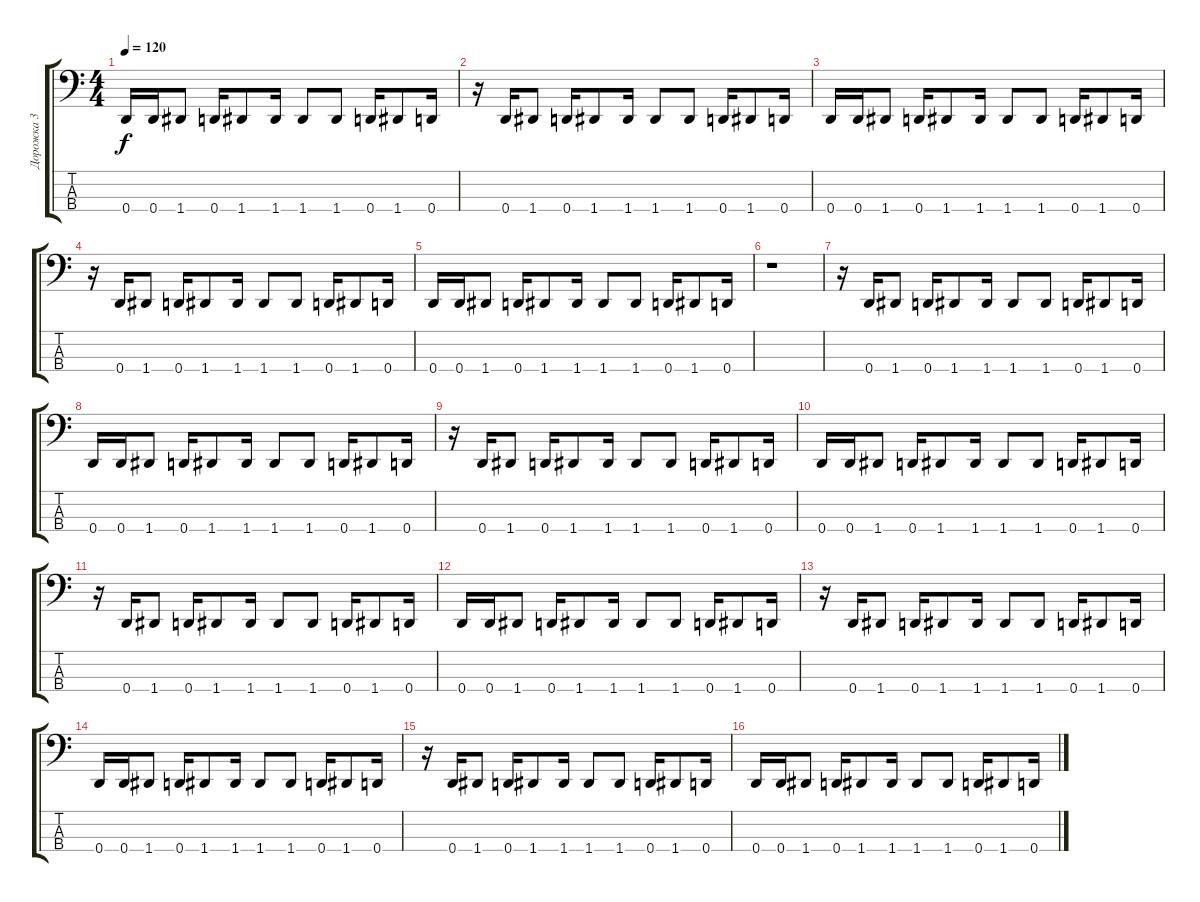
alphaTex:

\track ("Дорожка 3" "Дорожка 3") {instrument electricbassfinger}
\staff {score tabs}
\tuning (G2 D2 A1 D1) {hide}
\ts (4 4)
\tempo 120
\clef f4
\ks c
0.4.16{dy f} 0.4.16 1.4.8 0.4.16 1.4.8 1.4.16 1.4.8 1.4.8 0.4.16 1.4.8 0.4.16 |
r.16 0.4.16 1.4.8 0.4.16 1.4.8 1.4.16 1.4.8 1.4.8 0.4.16 1.4.8 0.4.16 |
0.4.16 0.4.16 1.4.8 0.4.16 1.4.8 1.4.16 1.4.8 1.4.8 0.4.16 1.4.8 0.4.16 |
r.16 0.4.16 1.4.8 0.4.16 1.4.8 1.4.16 1.4.8 1.4.8 0.4.16 1.4.8 0.4.16 |
0.4.16 0.4.16 1.4.8 0.4.16 1.4.8 1.4.16 1.4.8 1.4.8 0.4.16 1.4.8 0.4.16 |
r.1 |
r.16 0.4.16 1.4.8 0.4.16 1.4.8 1.4.16 1.4.8 1.4.8 0.4.16 1.4.8 0.4.16 |
0.4.16 0.4.16 1.4.8 0.4.16 1.4.8 1.4.16 1.4.8 1.4.8 0.4.16 1.4.8 0.4.16 |
r.16 0.4.16 1.4.8 0.4.16 1.4.8 1.4.16 1.4.8 1.4.8 0.4.16 1.4.8 0.4.16 |
0.4.16 0.4.16 1.4.8 0.4.16 1.4.8 1.4.16 1.4.8 1.4.8 0.4.16 1.4.8 0.4.16 |
r.16 0.4.16 1.4.8 0.4.16 1.4.8 1.4.16 1.4.8 1.4.8 0.4.16 1.4.8 0.4.16 |
0.4.16 0.4.16 1.4.8 0.4.16 1.4.8 1.4.16 1.4.8 1.4.8 0.4.16 1.4.8 0.4.16 |
r.16 0.4.16 1.4.8 0.4.16 1.4.8 1.4.16 1.4.8 1.4.8 0.4.16 1.4.8 0.4.16 |
0.4.16 0.4.16 1.4.8 0.4.16 1.4.8 1.4.16 1.4.8 1.4.8 0.4.16 1.4.8 0.4.16 |
r.16 0.4.16 1.4.8 0.4.16 1.4.8 1.4.16 1.4.8 1.4.8 0.4.16 1.4.8 0.4.16 |
0.4.16 0.4.16 1.4.8 0.4.16 1.4.8 1.4.16 1.4.8 1.4.8 0.4.16 1.4.8 0.4.16
